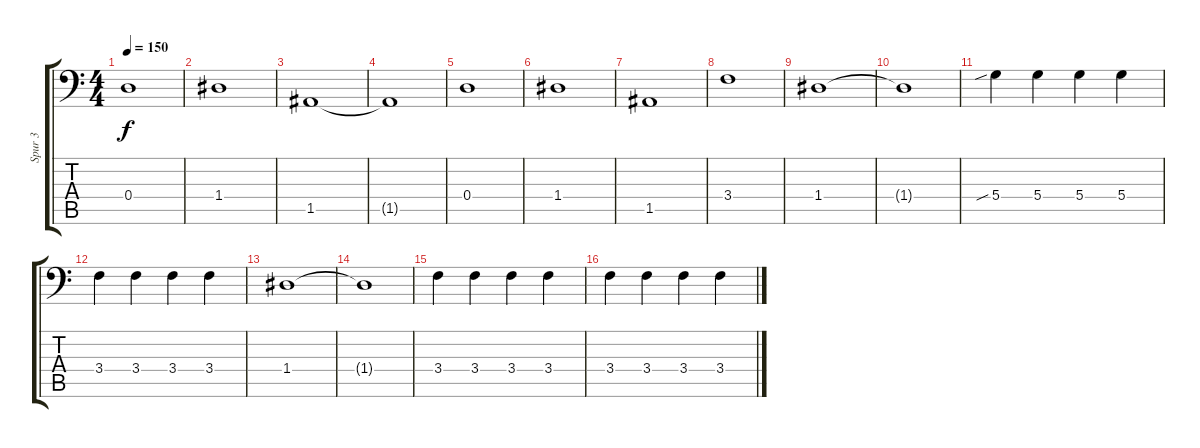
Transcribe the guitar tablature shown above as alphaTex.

\track ("Spur 3" "Spur 3") {instrument electricbassfinger}
\staff {score tabs}
\tuning (E3 B2 G2 D2 A1 E1) {hide}
\ts (4 4)
\tempo 150
\clef f4
\ks c
0.4.1{dy f} |
1.4.1 |
1.5.1 |
1.5{t}.1 |
0.4.1 |
1.4.1 |
1.5.1 |
3.4.1 |
1.4.1 |
1.4{t}.1 |
5.4{sib}.4 5.4.4 5.4.4 5.4.4 |
3.4.4 3.4.4 3.4.4 3.4.4 |
1.4.1 |
1.4{t}.1 |
3.4.4 3.4.4 3.4.4 3.4.4 |
3.4.4 3.4.4 3.4.4 3.4.4
